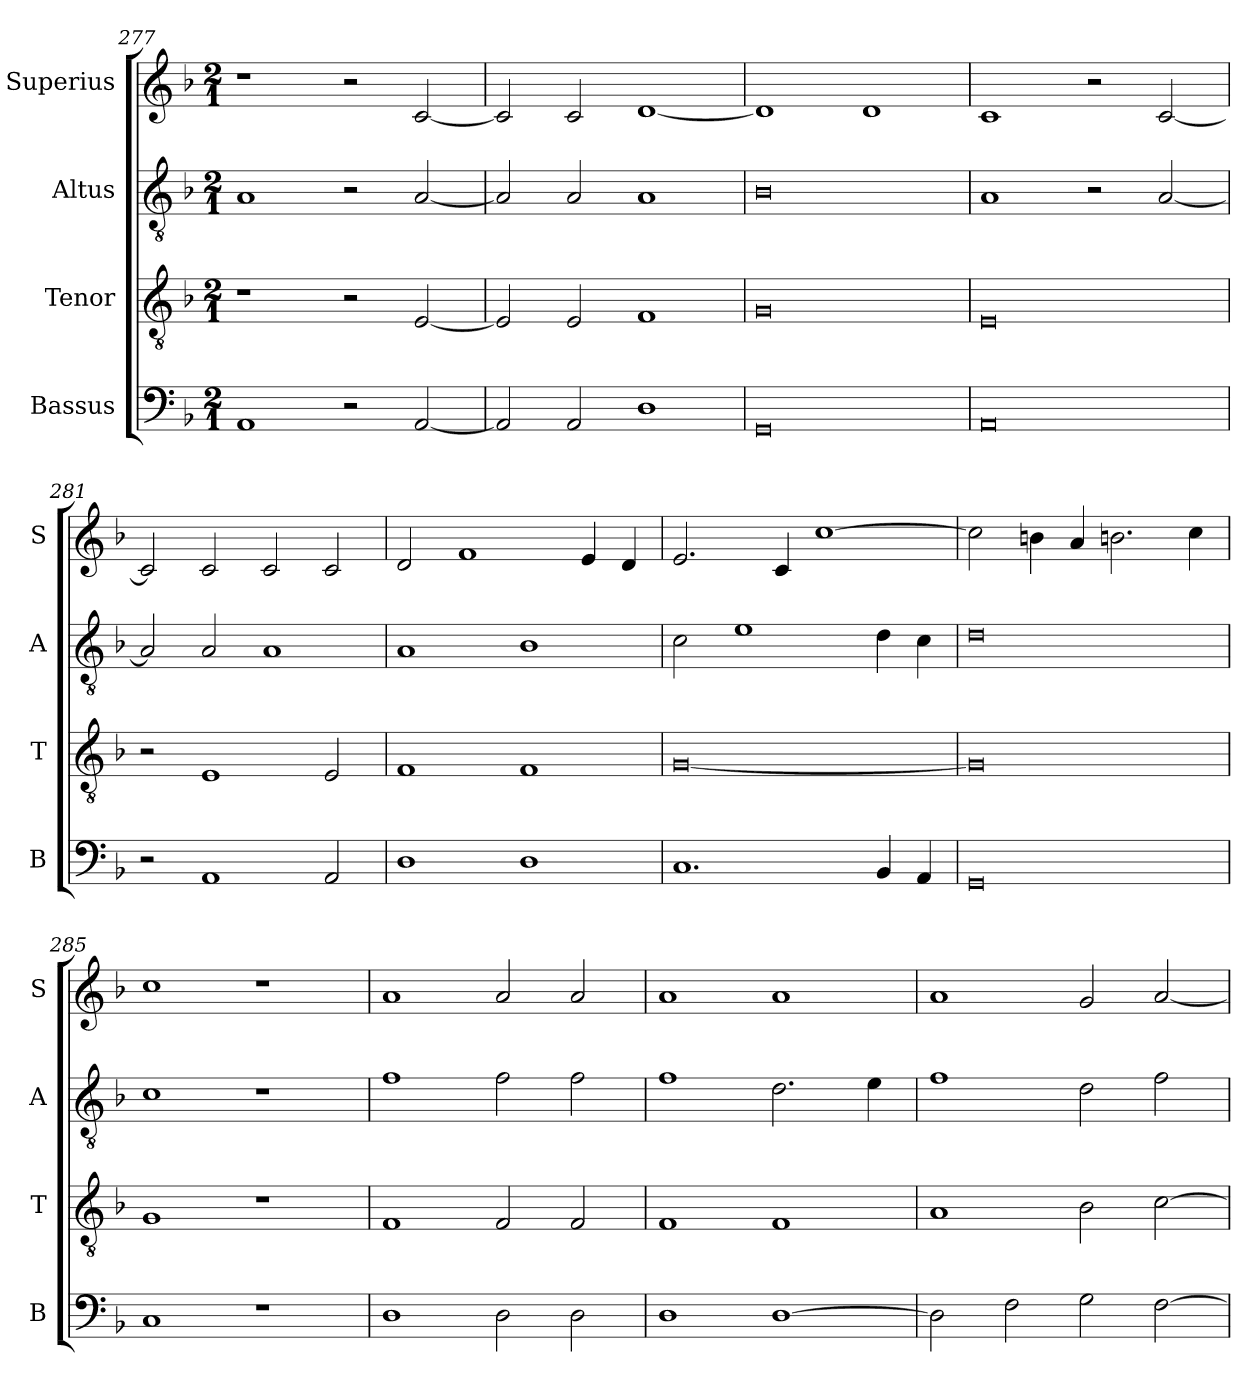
**kern	**kern	**kern	**kern
*part4	*part3	*part2	*part1
*staff4	*staff3	*staff2	*staff1
*I"Bassus	*I"Tenor	*I"Altus	*I"Superius
*I'B	*I'T	*I'A	*I'S
*clefF4	*clefGv2	*clefGv2	*clefG2
*k[b-]	*k[b-]	*k[b-]	*k[b-]
*M2/1	*M2/1	*M2/1	*M2/1
=277	=277	=277	=277
1AA	1r	1A	1r
2r	2r	2r	2r
[2AA/	[2E/	[2A/	[2c/
=278	=278	=278	=278
2AA/]	2E/]	2A/]	2c/]
2AA/	2E/	2A/	2c/
1D	1F	1A	[1d
=279	=279	=279	=279
0GG	0G	0B-	1d]
.	.	.	1d
=280	=280	=280	=280
0AA	0E	1A	1c
.	.	2r	2r
.	.	[2A/	[2c/
=281	=281	=281	=281
2r	2r	2A/]	2c/]
1AA	1E	2A/	2c/
.	.	1A	2c/
2AA/	2E/	.	2c/
=282	=282	=282	=282
1D	1F	1A	2d/
.	.	.	1f
1D	1F	1B-	.
.	.	.	4e/
.	.	.	4d/
=283	=283	=283	=283
1.C	[0G	2c\	2.e/
.	.	1e	.
.	.	.	4c/
.	.	.	[1cc
4BB-/	.	4d\	.
4AA/	.	4c\	.
=284	=284	=284	=284
0GG	0G]	0d	2cc\]
.	.	.	4bn\
.	.	.	4a/
.	.	.	2.bn\
.	.	.	4cc\
=285	=285	=285	=285
1C	1G	1c	1cc
1r	1r	1r	1r
=286	=286	=286	=286
1D	1F	1f	1a
2D\	2F/	2f\	2a/
2D\	2F/	2f\	2a/
=287	=287	=287	=287
1D	1F	1f	1a
[1D	1F	2.d\	1a
.	.	4e\	.
=288	=288	=288	=288
2D\]	1A	1f	1a
2F\	.	.	.
2G\	2B-\	2d\	2g/
[2F\	[2c\	2f\	[2a/
=	=	=	=
*-	*-	*-	*-
